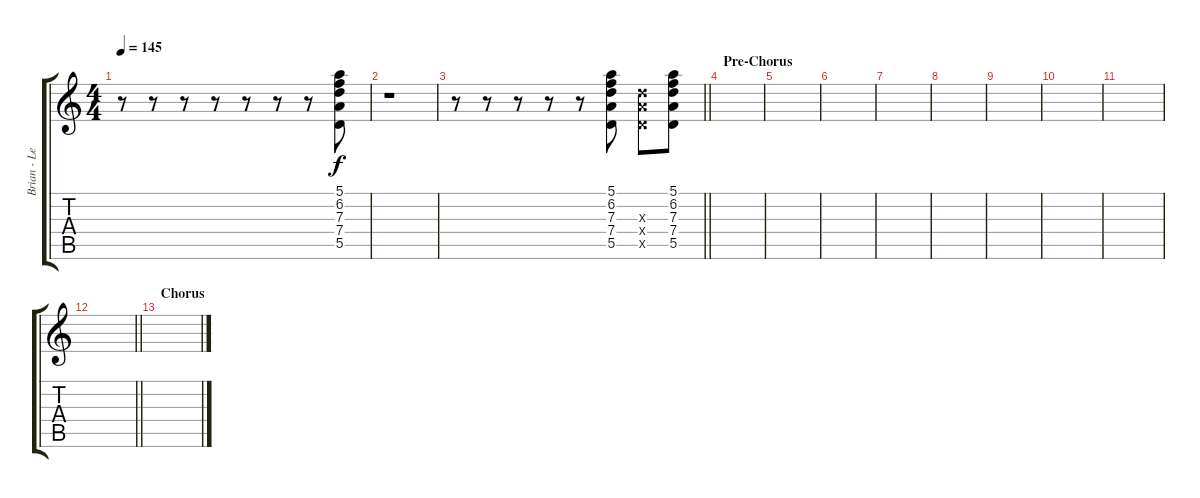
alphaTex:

\track ("Brian - Lead Guitar II" "Brian - Le") {instrument electricguitarjazz}
\staff {score tabs}
\tuning (E4 B3 G3 D3 A2 E2) {hide}
\ts (4 4)
\tempo 145
\clef g2
\ks c
r.8{dy f} r.8 r.8 r.8 r.8 r.8 r.8 (5.1 6.2 7.3 7.4 5.5).8 |
r.1 |
\barLineRight lightlight
r.8 r.8 r.8 r.8 r.8 (5.1 6.2 7.3 7.4 5.5).8 (7.3{x} 7.4{x} 5.5{x}).8 (5.1 6.2 7.3 7.4 5.5).8 |
\section ("" "Pre-Chorus")
|
|
|
|
|
|
|
|
\barLineRight lightlight
|
\section ("" "Chorus")
